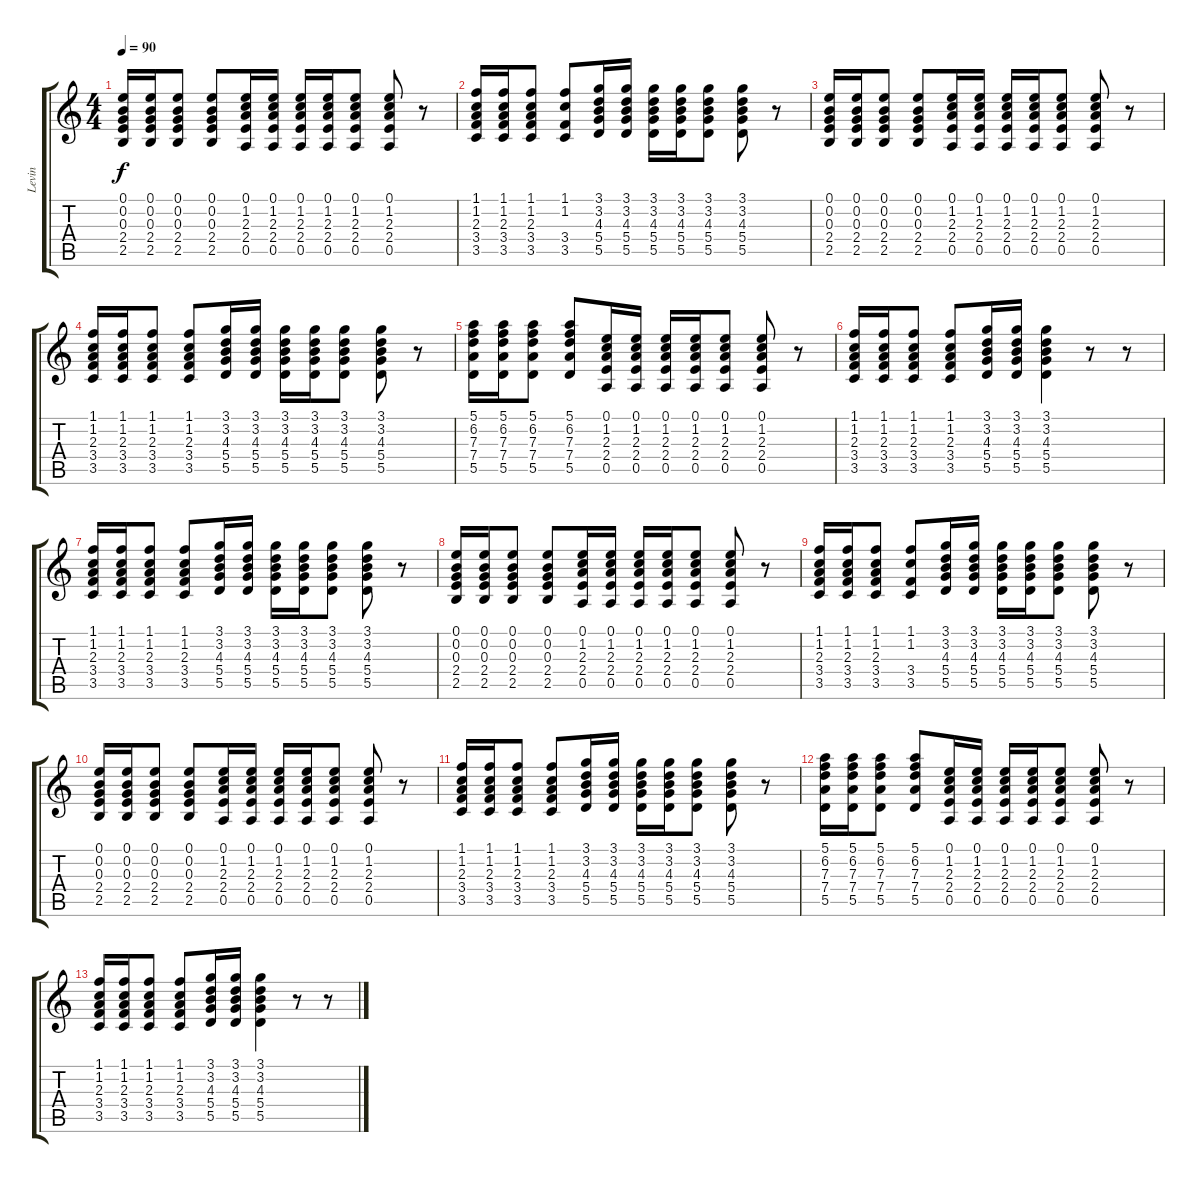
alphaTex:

\track ("Levin" "Levin") {instrument acousticguitarnylon}
\staff {score tabs}
\tuning (E4 B3 G3 D3 A2 E2) {hide}
\ts (4 4)
\tempo 90
\clef g2
\ks c
(0.1 0.2 0.3 2.4 2.5).16{dy f volume 10} (0.1 0.2 0.3 2.4 2.5).16 (0.1 0.2 0.3 2.4 2.5).8 (0.1 0.2 0.3 2.4 2.5).8 (0.1 1.2 2.3 2.4 0.5).16 (0.1 1.2 2.3 2.4 0.5).16 (0.1 1.2 2.3 2.4 0.5).16 (0.1 1.2 2.3 2.4 0.5).16 (0.1 1.2 2.3 2.4 0.5).8 (0.1 1.2 2.3 2.4 0.5).8 r.8 |
(1.1 1.2 2.3 3.4 3.5).16{volume 10} (1.1 1.2 2.3 3.4 3.5).16 (1.1 1.2 2.3 3.4 3.5).8 (1.1 1.2 3.4 3.5).8 (3.1 3.2 4.3 5.4 5.5).16 (3.1 3.2 4.3 5.4 5.5).16 (3.1 3.2 4.3 5.4 5.5).16 (3.1 3.2 4.3 5.4 5.5).16 (3.1 3.2 4.3 5.4 5.5).8 (3.1 3.2 4.3 5.4 5.5).8 r.8 |
(0.1 0.2 0.3 2.4 2.5).16{volume 10} (0.1 0.2 0.3 2.4 2.5).16 (0.1 0.2 0.3 2.4 2.5).8 (0.1 0.2 0.3 2.4 2.5).8 (0.1 1.2 2.3 2.4 0.5).16 (0.1 1.2 2.3 2.4 0.5).16 (0.1 1.2 2.3 2.4 0.5).16 (0.1 1.2 2.3 2.4 0.5).16 (0.1 1.2 2.3 2.4 0.5).8 (0.1 1.2 2.3 2.4 0.5).8 r.8 |
(1.1 1.2 2.3 3.4 3.5).16{volume 9} (1.1 1.2 2.3 3.4 3.5).16 (1.1 1.2 2.3 3.4 3.5).8 (1.1 1.2 2.3 3.4 3.5).8 (3.1 3.2 4.3 5.4 5.5).16 (3.1 3.2 4.3 5.4 5.5).16 (3.1 3.2 4.3 5.4 5.5).16 (3.1 3.2 4.3 5.4 5.5).16 (3.1 3.2 4.3 5.4 5.5).8 (3.1 3.2 4.3 5.4 5.5).8 r.8 |
(5.1 6.2 7.3 7.4 5.5).16{volume 9} (5.1 6.2 7.3 7.4 5.5).16 (5.1 6.2 7.3 7.4 5.5).8 (5.1 6.2 7.3 7.4 5.5).8 (0.1 1.2 2.3 2.4 0.5).16 (0.1 1.2 2.3 2.4 0.5).16 (0.1 1.2 2.3 2.4 0.5).16 (0.1 1.2 2.3 2.4 0.5).16 (0.1 1.2 2.3 2.4 0.5).8 (0.1 1.2 2.3 2.4 0.5).8 r.8 |
(1.1 1.2 2.3 3.4 3.5).16 (1.1 1.2 2.3 3.4 3.5).16 (1.1 1.2 2.3 3.4 3.5).8 (1.1 1.2 2.3 3.4 3.5).8 (3.1 3.2 4.3 5.4 5.5).16 (3.1 3.2 4.3 5.4 5.5).16 (3.1 3.2 4.3 5.4 5.5).4 r.8 r.8 |
(1.1 1.2 2.3 3.4 3.5).16{volume 9} (1.1 1.2 2.3 3.4 3.5).16 (1.1 1.2 2.3 3.4 3.5).8 (1.1 1.2 2.3 3.4 3.5).8 (3.1 3.2 4.3 5.4 5.5).16 (3.1 3.2 4.3 5.4 5.5).16 (3.1 3.2 4.3 5.4 5.5).16 (3.1 3.2 4.3 5.4 5.5).16 (3.1 3.2 4.3 5.4 5.5).8 (3.1 3.2 4.3 5.4 5.5).8 r.8 |
(0.1 0.2 0.3 2.4 2.5).16{volume 10} (0.1 0.2 0.3 2.4 2.5).16 (0.1 0.2 0.3 2.4 2.5).8 (0.1 0.2 0.3 2.4 2.5).8 (0.1 1.2 2.3 2.4 0.5).16 (0.1 1.2 2.3 2.4 0.5).16 (0.1 1.2 2.3 2.4 0.5).16 (0.1 1.2 2.3 2.4 0.5).16 (0.1 1.2 2.3 2.4 0.5).8 (0.1 1.2 2.3 2.4 0.5).8 r.8 |
(1.1 1.2 2.3 3.4 3.5).16{volume 10} (1.1 1.2 2.3 3.4 3.5).16 (1.1 1.2 2.3 3.4 3.5).8 (1.1 1.2 3.4 3.5).8 (3.1 3.2 4.3 5.4 5.5).16 (3.1 3.2 4.3 5.4 5.5).16 (3.1 3.2 4.3 5.4 5.5).16 (3.1 3.2 4.3 5.4 5.5).16 (3.1 3.2 4.3 5.4 5.5).8 (3.1 3.2 4.3 5.4 5.5).8 r.8 |
(0.1 0.2 0.3 2.4 2.5).16{volume 10} (0.1 0.2 0.3 2.4 2.5).16 (0.1 0.2 0.3 2.4 2.5).8 (0.1 0.2 0.3 2.4 2.5).8 (0.1 1.2 2.3 2.4 0.5).16 (0.1 1.2 2.3 2.4 0.5).16 (0.1 1.2 2.3 2.4 0.5).16 (0.1 1.2 2.3 2.4 0.5).16 (0.1 1.2 2.3 2.4 0.5).8 (0.1 1.2 2.3 2.4 0.5).8 r.8 |
(1.1 1.2 2.3 3.4 3.5).16{volume 9} (1.1 1.2 2.3 3.4 3.5).16 (1.1 1.2 2.3 3.4 3.5).8 (1.1 1.2 2.3 3.4 3.5).8 (3.1 3.2 4.3 5.4 5.5).16 (3.1 3.2 4.3 5.4 5.5).16 (3.1 3.2 4.3 5.4 5.5).16 (3.1 3.2 4.3 5.4 5.5).16 (3.1 3.2 4.3 5.4 5.5).8 (3.1 3.2 4.3 5.4 5.5).8 r.8 |
(5.1 6.2 7.3 7.4 5.5).16{volume 9} (5.1 6.2 7.3 7.4 5.5).16 (5.1 6.2 7.3 7.4 5.5).8 (5.1 6.2 7.3 7.4 5.5).8 (0.1 1.2 2.3 2.4 0.5).16 (0.1 1.2 2.3 2.4 0.5).16 (0.1 1.2 2.3 2.4 0.5).16 (0.1 1.2 2.3 2.4 0.5).16 (0.1 1.2 2.3 2.4 0.5).8 (0.1 1.2 2.3 2.4 0.5).8 r.8 |
(1.1 1.2 2.3 3.4 3.5).16 (1.1 1.2 2.3 3.4 3.5).16 (1.1 1.2 2.3 3.4 3.5).8 (1.1 1.2 2.3 3.4 3.5).8 (3.1 3.2 4.3 5.4 5.5).16 (3.1 3.2 4.3 5.4 5.5).16 (3.1 3.2 4.3 5.4 5.5).4 r.8 r.8
